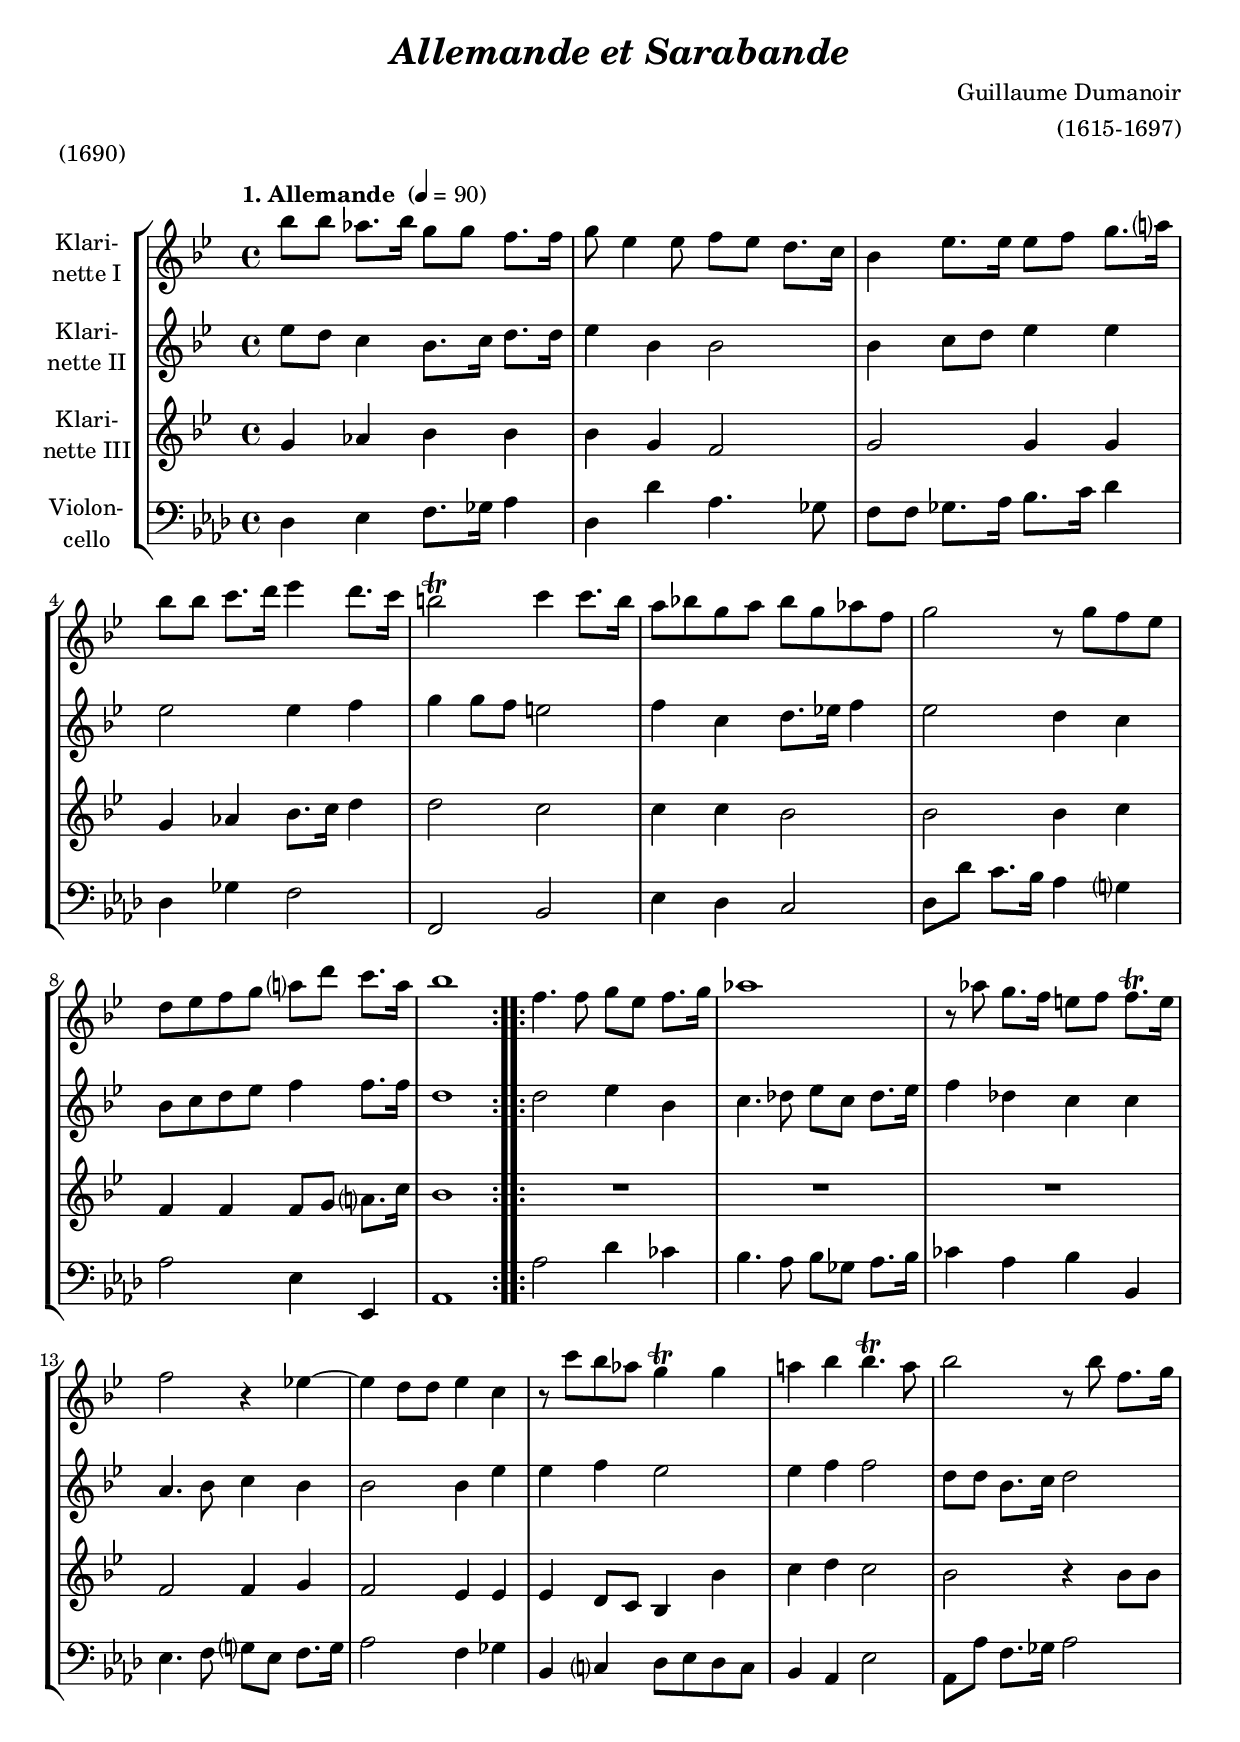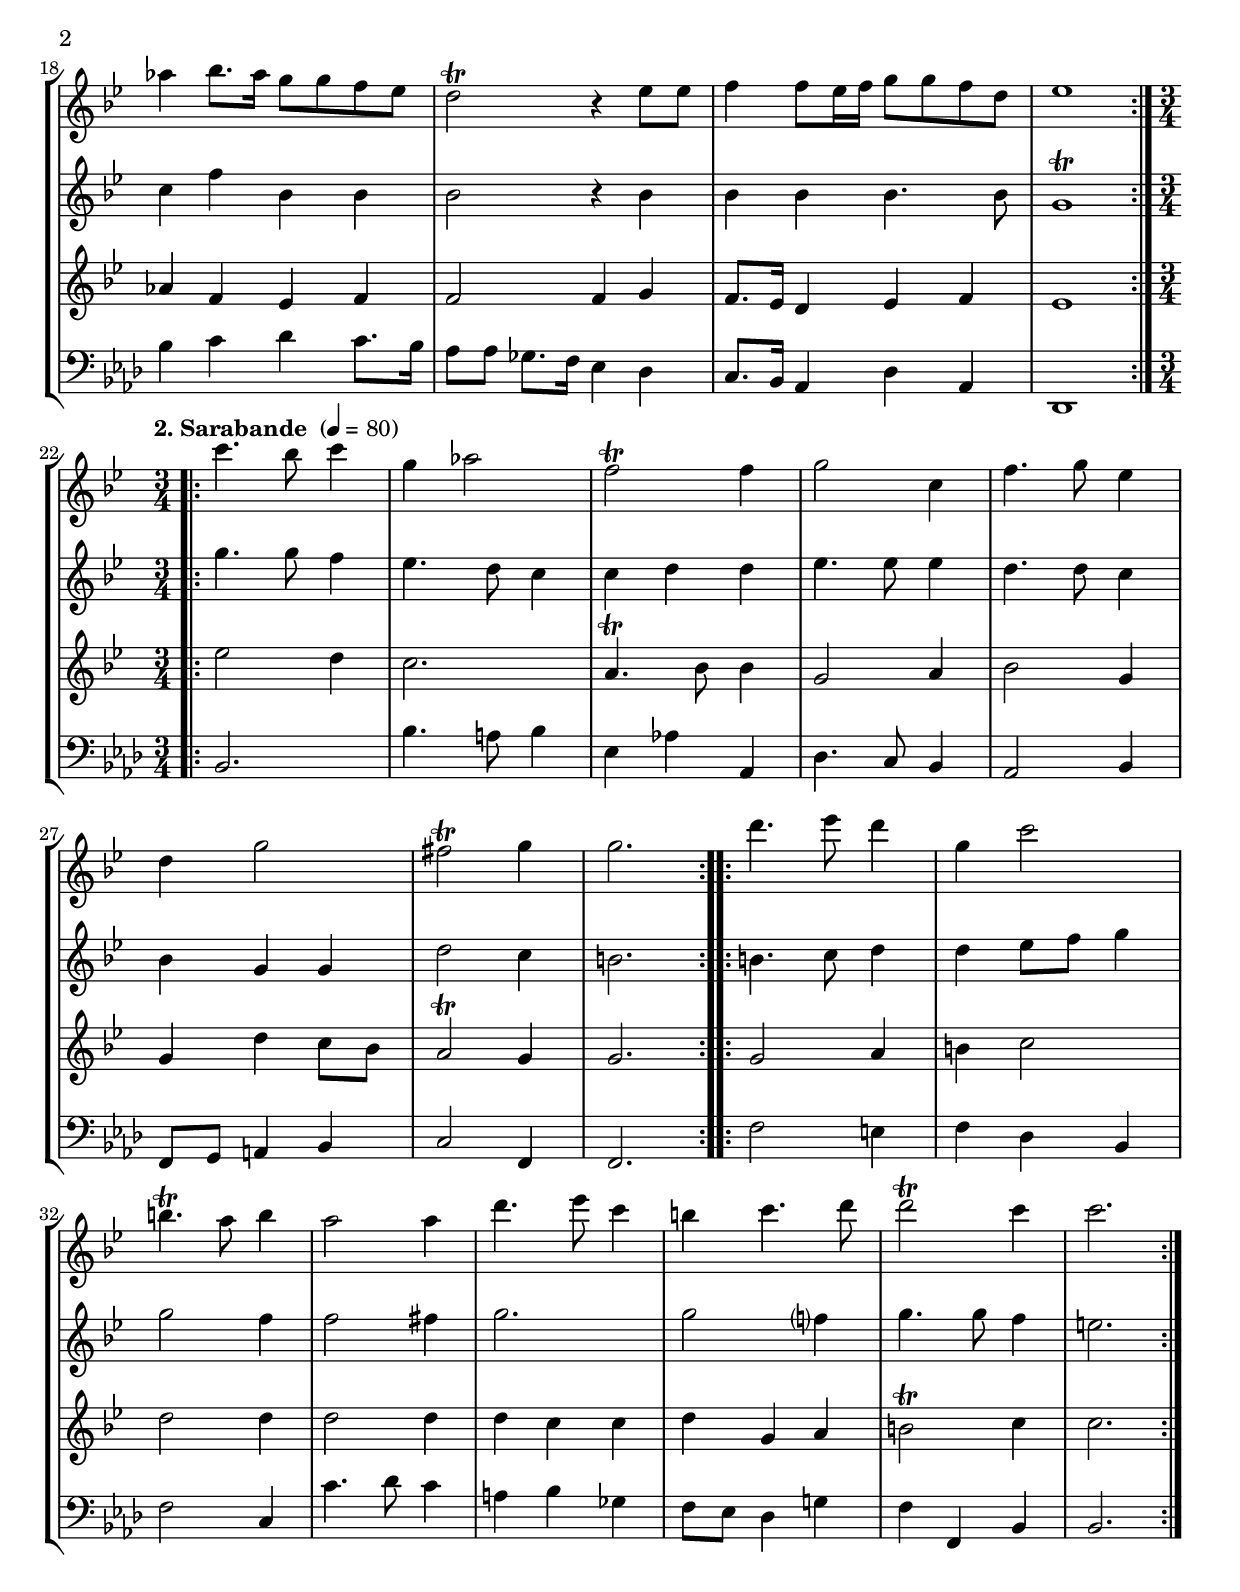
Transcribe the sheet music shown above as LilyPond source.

\version "2.18.2"
\include "deutsch.ly"
  
#(set-global-staff-size 20)

\header {
  title     = \markup \bold \italic "Allemande et Sarabande"
  composer  = "Guillaume Dumanoir"
  arranger  = "(1615-1697)"
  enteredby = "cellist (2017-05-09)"
  piece     = "(1690)"
}

voiceconsts = {
  \key f \major
  \time 4/4
  \clef "treble"
% \numericTimeSignature
  \compressFullBarRests
  % Set default beaming for all staves
%  \set Timing.beamExceptions = #'()
%  \set Timing.baseMoment     = #(ly:make-moment 1 4)
%  \set Timing.beatStructure  = #'(1 1 1)
}

mifl = "flute"
mist = "string ensemble 1"
mikl = "clarinet"
miba = "bassoon"

introa = {        \tempo "1. Allemande " 4=90 }
introb = { \break \tempo "2. Sarabande " 4=80 \time 3/4 }

va = \relative c'' {
  \voiceconsts

  \introa
  \repeat volta 2 {
    f8 f es8. f16 d8 d c8. c16
    d8 b4 b8 c b a8. g16
    f4 b8. b16 b8 c d8. e?16
    f8 f g8. a16 b4 a8. g16
    fis2\trill g4 g8. fis16
    e8 f! d e f d es c

    d2 r8 d c b
    a b c d e? a g8. e16
    f1
  }

  \repeat volta 2 {
    c4. c8 d b c8. d16
    es1
    r8 es d8. c16 h8 c c8.\trill h16
    c2 r4 b!~

    b a8 a b4 g
    r8 g' f es d4\trill d
    e! f f4.\trill e8
    f2 r8 f c8. d16
    es4 f8. es16 d8 d c b
    a2\trill r4 b8 b
    c4 c8 b16 c d8 d c a
    b1
  }

  \introb
  \repeat volta 2 {
    g'4. f8 g4
    d es2
    c\trill c4
    d2 g,4
    c4. d8 b4
    a d2
    cis\trill d4
    d2.
  }
  
  \repeat volta 2 {
    a'4. b8 a4
    d, g2

    fis4.\trill e8 fis4
    e2 e4
    a4. b8 g4
    fis g4. a8
    a2\trill g4
    g2.
  }
}

vb = \relative c'' {
  \voiceconsts

  \introa
  \repeat volta 2 {
    b8 a g4 f8. g16 a8. a16
    b4 f f2
    f4 g8 a b4 b
    b2 b4 c
    d d8 c h2
    c4 g a8. b!16 c4

    b2 a4 g
    f8 g a b c4 c8. c16
    a1
  }

  \repeat volta 2 {
    a2 b4 f
    g4. as8 b g as8. b16
    c4 as g g
    e4. f8 g4 f

    f2 f4 b
    b c b2
    b4 c c2
    a8 a f8. g16 a2
    g4 c f, f
    f2 r4 f
    f f f4. f8
    d1\trill
  }

  \introb
  \repeat volta 2 {
    d'4. d8 c4
    b4. a8 g4
    g a a
    b4. b8 b4
    a4. a8 g4
    f d d
    a'2 g4
    fis2.
  }
  
  \repeat volta 2 {
    fis4. g8 a4
    a b8 c d4

    d2 c4
    c2 cis4
    d2.
    d2 c?4
    d4. d8 c4
    h2.
  }
}

vc = \relative c' {
  \voiceconsts

  \introa
  \repeat volta 2 {
    d4 es f f
    f d c2
    d d4 d
    d es f8. g16 a4
    a2 g
    g4 g f2

    f f4 g
    c, c c8 d e?8. g16
    f1
  }

  \repeat volta 2 {
    R1*3
    c2 c4 d

    c2 b4 b
    b a8 g f4 f'
    g a g2
    f r4 f8 f
    es4 c b c
    c2 c4 d
    c8. b16 a4 b c
    b1
  }

  \introb
  \repeat volta 2 {
    b'2 a4
    g2.
    e4.\trill f8 f4
    d2 e4
    f2 d4
    d a' g8 f
    e2\trill d4
    d2.
  }
  
  \repeat volta 2 {
    d2 e4
    fis g2

    a a4
    a2 a4
    a g g
    a d, e
    fis2\trill g4
    g2.
  }
}

vd = \relative c {
  \voiceconsts
  \clef "bass"

  \introa
  \repeat volta 2 {
    b4 c d8. es16 f4
    b, b' f4. es8
    d d es8. f16 g8. a16 b4
    b, es d2
    d, g
    c4 b a2

    b8 b' a8. g16 f4 e?
    f2 c4 c,
    f1
  }

  \repeat volta 2 {
    f'2 b4 as
    g4. f8 g es f8. g16
    as4 f g g,
    c4. d8 e? c d8. e16

    f2 d4 es
    g, a? b8 c b a
    g4 f c'2
    f,8 f' d8. es16 f2
    g4 a b a8. g16
    f8 f es8. d16 c4 b
    a8. g16 f4 b f
    b,1
  }

  \introb
  \repeat volta 2 {
    g'2.
    g'4. fis8 g4
    c, f! f,
    b4. a8 g4
    f2 g4
    d8 e fis4 g
    a2 d,4
    d2.
  }
  
  \repeat volta 2 {
    d'2 cis4
    d b g

    d'2 a4
    a'4. b8 a4
    fis g es
    d8 c b4 e!
    d d, g
    g2.
  }
}


music = \new StaffGroup <<
      \new Staff {
	\set Staff.midiInstrument = \mikl
	\set Staff.instrumentName = \markup \center-column { "Klari-" "nette I" }
	\transpose f b { \va }
      }

      \new Staff {
	\set Staff.midiInstrument = \mikl
	\set Staff.instrumentName = \markup \center-column { "Klari-" "nette II" }
	\transpose f b { \vb }
      }

      \new Staff {
	\set Staff.midiInstrument = \mikl
	\set Staff.instrumentName = \markup \center-column { "Klari-" "nette III"}
	\transpose f b { \vc }
      }

      \new Staff {
	\set Staff.midiInstrument = \miba
	\set Staff.instrumentName = \markup \center-column { "Violon-" "cello" }
	\transpose f as { \vd }
      }
>>

\book {
  \score {
    \music
    \layout {}
  }

  \score {
    \unfoldRepeats \music

    \midi {
      \context {
        \Score
      }
    }
  }
}
